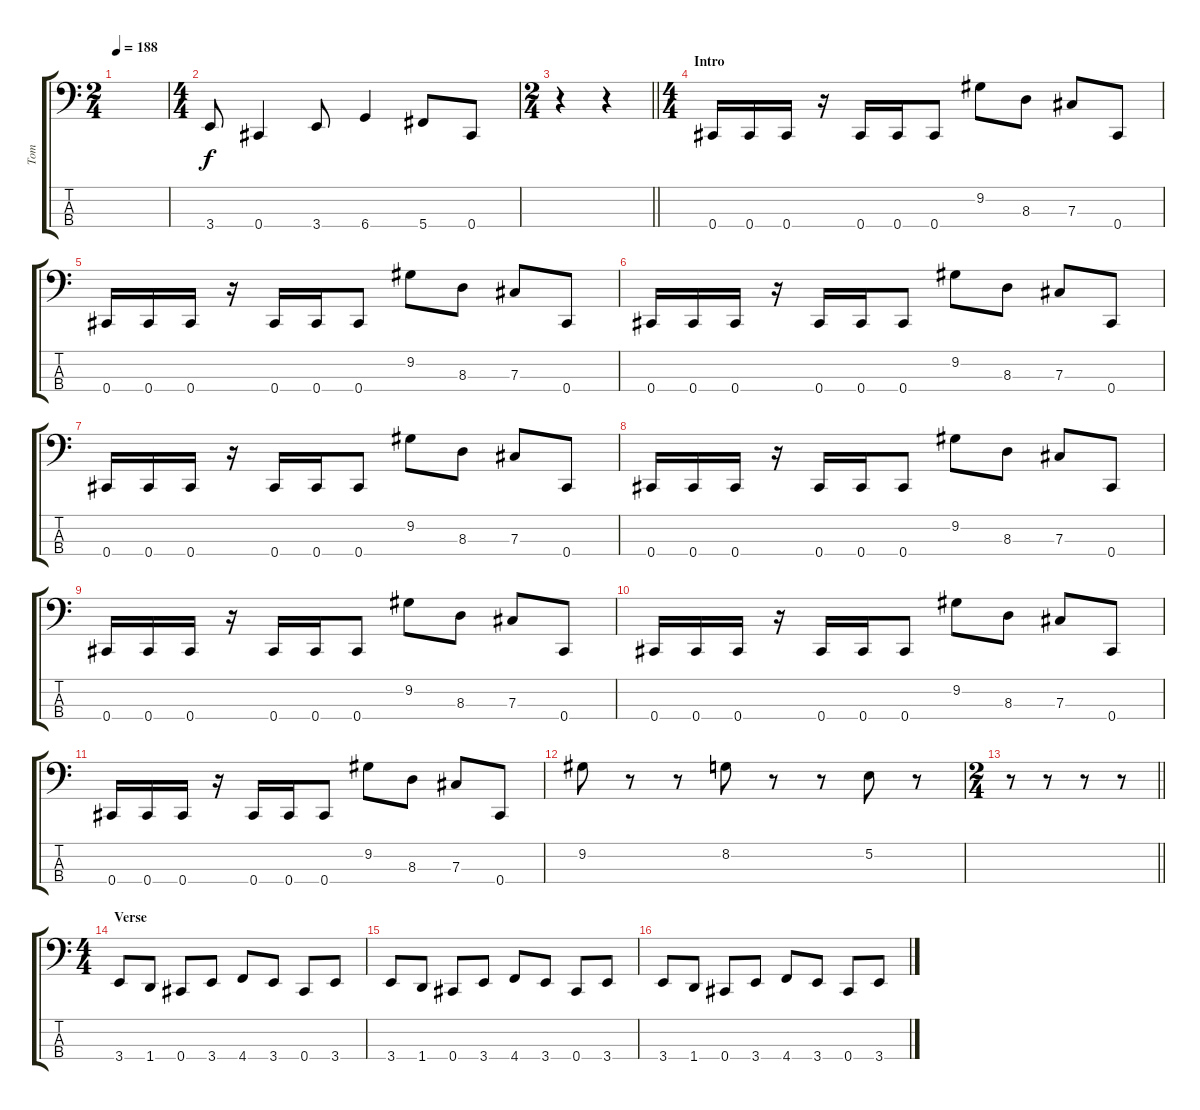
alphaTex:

\track ("Tom" "Tom") {instrument electricbasspick}
\staff {score tabs}
\tuning (E2 B1 Gb1 Db1) {hide}
\ts (2 4)
\tempo 188
\clef f4
\ks c
|
\ts (4 4)
3.4.8 0.4.4 3.4.8 6.4.4 5.4.8 0.4.8 |
\ts (2 4)
\barLineRight lightlight
r.4 r.4 |
\ts (4 4)
\section ("" "Intro")
0.4.16 0.4.16 0.4.16 r.16 0.4.16 0.4.16 0.4.8 9.2.8 8.3.8 7.3.8 0.4.8 |
0.4.16 0.4.16 0.4.16 r.16 0.4.16 0.4.16 0.4.8 9.2.8 8.3.8 7.3.8 0.4.8 |
0.4.16 0.4.16 0.4.16 r.16 0.4.16 0.4.16 0.4.8 9.2.8 8.3.8 7.3.8 0.4.8 |
0.4.16 0.4.16 0.4.16 r.16 0.4.16 0.4.16 0.4.8 9.2.8 8.3.8 7.3.8 0.4.8 |
0.4.16 0.4.16 0.4.16 r.16 0.4.16 0.4.16 0.4.8 9.2.8 8.3.8 7.3.8 0.4.8 |
0.4.16 0.4.16 0.4.16 r.16 0.4.16 0.4.16 0.4.8 9.2.8 8.3.8 7.3.8 0.4.8 |
0.4.16 0.4.16 0.4.16 r.16 0.4.16 0.4.16 0.4.8 9.2.8 8.3.8 7.3.8 0.4.8 |
0.4.16 0.4.16 0.4.16 r.16 0.4.16 0.4.16 0.4.8 9.2.8 8.3.8 7.3.8 0.4.8 |
9.2.8 r.8 r.8 8.2.8 r.8 r.8 5.2.8 r.8 |
\ts (2 4)
\barLineRight lightlight
r.8 r.8 r.8 r.8 |
\ts (4 4)
\section ("" "Verse")
3.4.8 1.4.8 0.4.8 3.4.8 4.4.8 3.4.8 0.4.8 3.4.8 |
3.4.8 1.4.8 0.4.8 3.4.8 4.4.8 3.4.8 0.4.8 3.4.8 |
3.4.8 1.4.8 0.4.8 3.4.8 4.4.8 3.4.8 0.4.8 3.4.8
